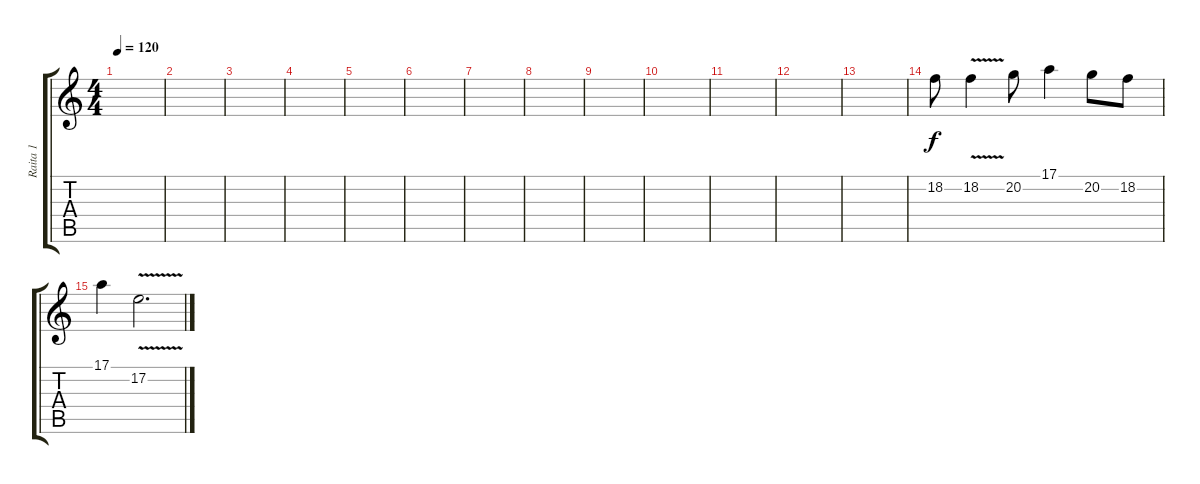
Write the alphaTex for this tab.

\track ("Raita 1" "Raita 1") {instrument violin}
\staff {score tabs}
\tuning (E4 B3 G3 D3 A2 E2) {hide}
\ts (4 4)
\tempo 120
\clef g2
\ks c
|
|
|
|
|
|
|
|
|
|
|
|
|
18.2.8 18.2{v}.4 20.2.8 17.1.4 20.2.8 18.2.8 |
17.1.4 17.2{v}.2{d}
